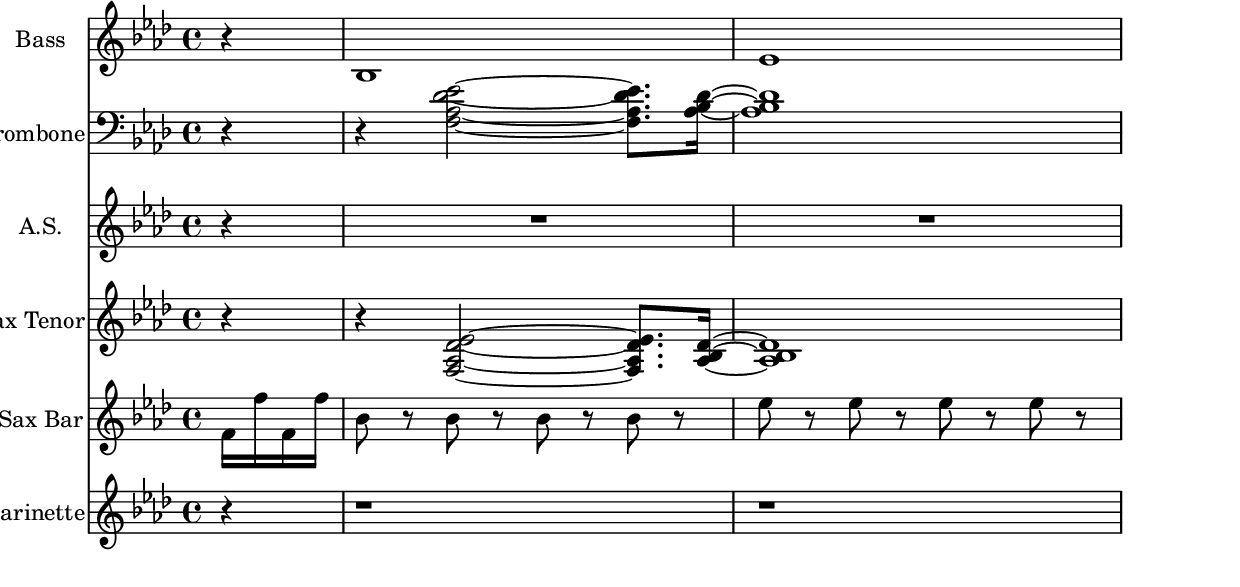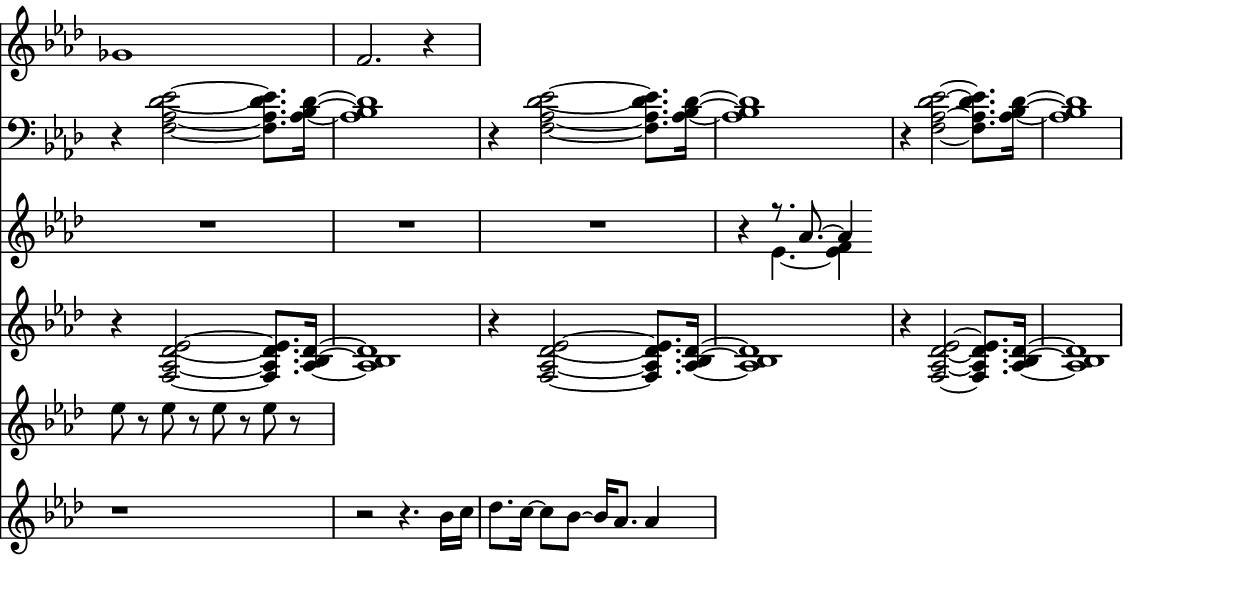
\include "lilypond-book-preamble.ly"
TromOne = \relative c'
{
  %  \clef alto
  r4 | r4 <f, aes des ees>2~ <f aes des ees>8. < aes bes des>16~ | <aes bes des>1 |
  r4 <f aes des ees>2~ <f aes des ees>8. <aes bes des>16~ | <aes bes des>1 |
  r4 <f aes des ees>2~ <f aes des ees>8. <aes bes des>16~ | <aes bes des>1 |
  r4 <f aes des ees>2~ <f aes des ees>8. <aes bes des>16~ | <aes bes des>1 |
}

TenorOne = \relative c'
{
  %  \clef alto
  r4 | r4 <f, aes des ees>2~ <f aes des ees>8. < aes bes des>16~ | <aes bes des>1 |
  r4 <f aes des ees>2~ <f aes des ees>8. <aes bes des>16~ | <aes bes des>1 |
  r4 <f aes des ees>2~ <f aes des ees>8. <aes bes des>16~ | <aes bes des>1 |
  r4 <f aes des ees>2~ <f aes des ees>8. <aes bes des>16~ | <aes bes des>1 |
  
}


% ****************************************************************
% Start cut-&-pastable-section
% ****************************************************************

\paper
{
  #(define page-breaking ly:minimal-breaking)
  %ragged-last-bottom = ##f
}

\layout {
  
}
\midi {
      \tempo 4 = 88
    }


\relative c'
{


% ****************************************************************
% ly snippet contents follows:
% ****************************************************************
\sourcefileline 926
<<
  \new Staff \with {
    instrumentName = #"Bass"
  }
  { \key aes \major \partial 4 r4 | bes1 | ees1 | ges | f2. r4 |}
% ****************************************************************
  %Trombone
  \new Staff \with {
    instrumentName = \markup {
      \center-column { "Trombone"}
    }
  }
  \relative c' {\clef "bass" \key aes \major \TromOne}


% ****************************************************************
%Saxos
\new Staff \with {
    instrumentName = \markup {
      \center-column { "A.S."}
    }
  }
  \relative c' {\clef "treble" \key aes \major r4 | R1*5  | 
  r4 << { r8. aes' ~ aes4 } \\ { ees4.~ <<ees4 f4>>} >>  }


  \new Staff \with {
    instrumentName = \markup {
      \center-column { "Sax Tenor"}
    }
  }
  \relative c' {\clef "treble" \key aes \major \TenorOne}


\new Staff \with {
    instrumentName = \markup {
      \center-column { "Sax Bar"}
    }
  }
  \relative c' {\clef "treble" \key aes \major f16 f' f, f' | bes,8 r8 bes8 r8 bes8 r8 bes8 r8 | ees8 r8 ees8 r8 ees8 r8 ees8 r8 \break 
				| ees8 r8 ees8 r8 ees8 r8 ees8 r8}



% ****************************************************************
%autre suces-bambous
\new Staff \with {
    instrumentName = \markup {
      \center-column { "Clarinette"}
    }
  }
  \relative c'' {\clef "treble" \key aes \major r4 | r1 | r1 | r1 | r2 r4. bes16 c | des8. c16~ c8 bes~ bes16 aes8. aes4}

>>



% ****************************************************************
% end ly snippet
% ****************************************************************
}